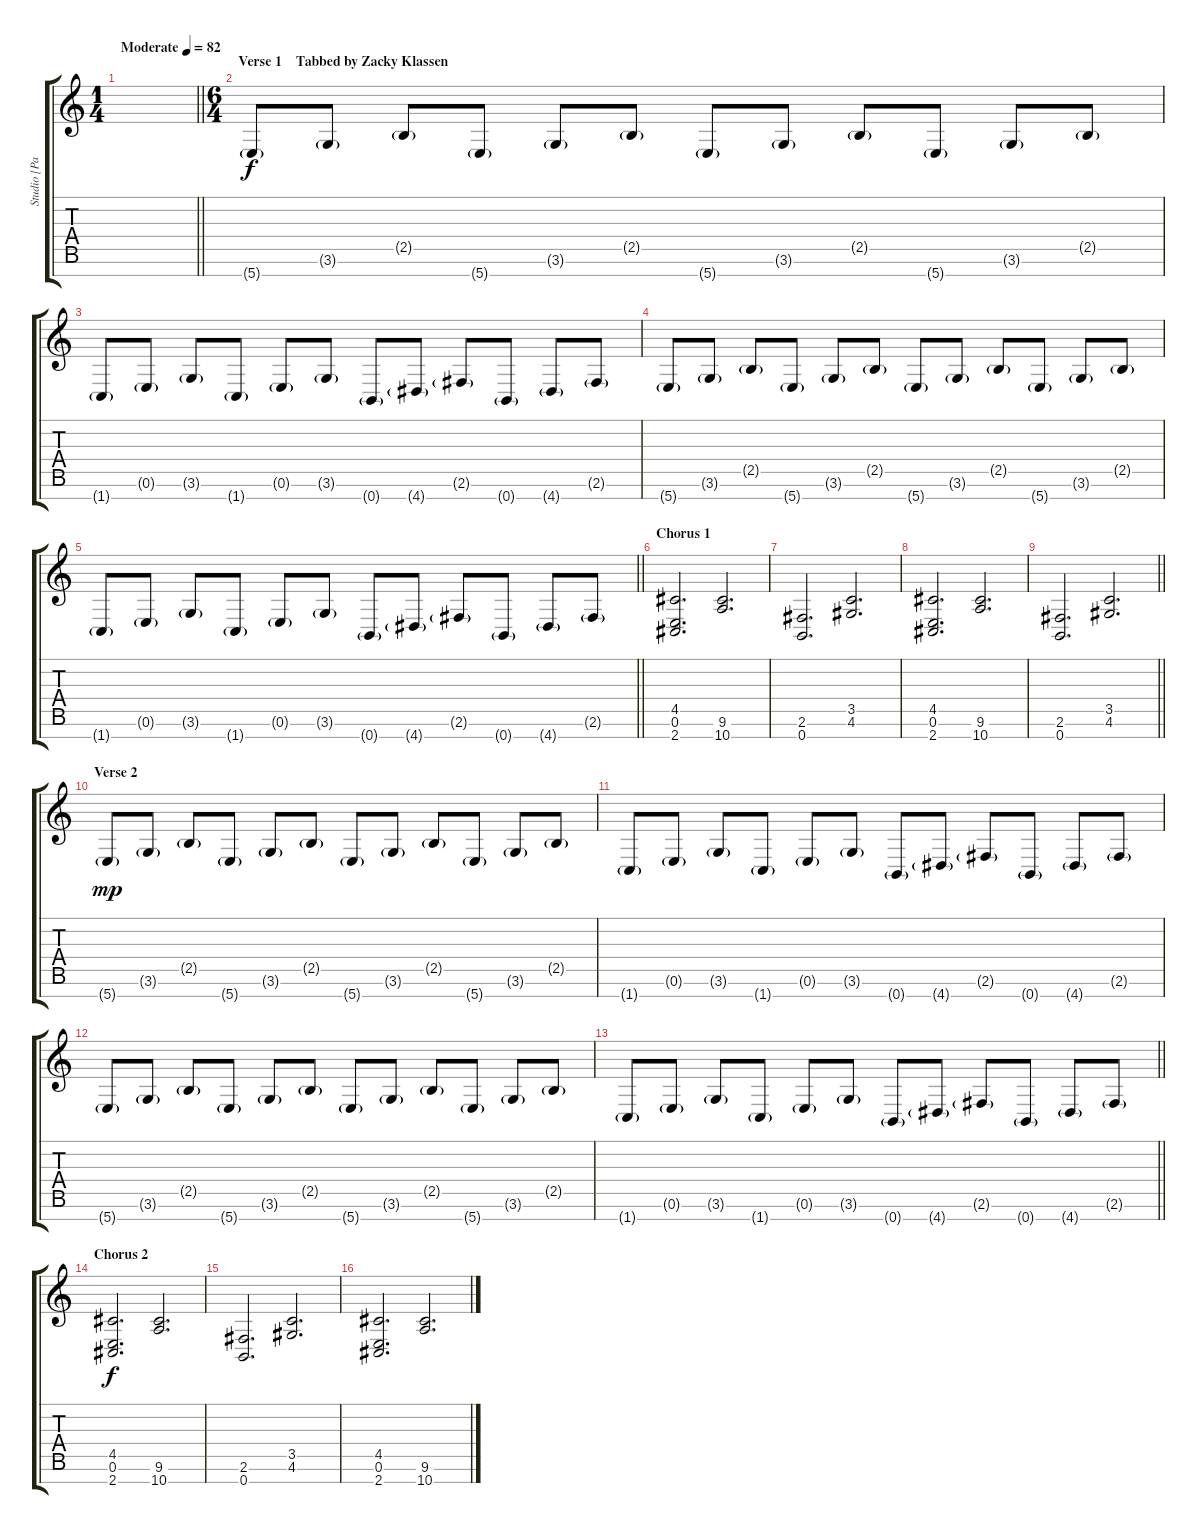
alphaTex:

\track ("Studio [Pad/FX]" "Studio [Pa") {instrument fx7echoes}
\staff {score tabs}
\tuning (E4 B3 G3 D3 A2 E2 B1) {hide}
\ts (1 4)
\tempo (82 "Moderate")
\clef g2
\barLineRight lightlight
\ks c
|
\ts (6 4)
\section ("" "Verse 1    Tabbed by Zacky Klassen")
5.7{g}.8{ot 8vb} 3.6{g}.8{ot 8vb} 2.5{g}.8{ot 8vb} 5.7{g}.8{ot 8vb} 3.6{g}.8{ot 8vb} 2.5{g}.8{ot 8vb} 5.7{g}.8{ot 8vb} 3.6{g}.8{ot 8vb} 2.5{g}.8{ot 8vb} 5.7{g}.8{ot 8vb} 3.6{g}.8{ot 8vb} 2.5{g}.8{ot 8vb} |
1.7{g}.8{ot 8vb} 0.6{g}.8{ot 8vb} 3.6{g}.8{ot 8vb} 1.7{g}.8{ot 8vb} 0.6{g}.8{ot 8vb} 3.6{g}.8{ot 8vb} 0.7{g}.8{ot 8vb} 4.7{g}.8{ot 8vb} 2.6{g}.8{ot 8vb} 0.7{g}.8{ot 8vb} 4.7{g}.8{ot 8vb} 2.6{g}.8{ot 8vb} |
5.7{g}.8{ot 8vb} 3.6{g}.8{ot 8vb} 2.5{g}.8{ot 8vb} 5.7{g}.8{ot 8vb} 3.6{g}.8{ot 8vb} 2.5{g}.8{ot 8vb} 5.7{g}.8{ot 8vb} 3.6{g}.8{ot 8vb} 2.5{g}.8{ot 8vb} 5.7{g}.8{ot 8vb} 3.6{g}.8{ot 8vb} 2.5{g}.8{ot 8vb} |
\barLineRight lightlight
1.7{g}.8{ot 8vb} 0.6{g}.8{ot 8vb} 3.6{g}.8{ot 8vb} 1.7{g}.8{ot 8vb} 0.6{g}.8{ot 8vb} 3.6{g}.8{ot 8vb} 0.7{g}.8{ot 8vb} 4.7{g}.8{ot 8vb} 2.6{g}.8{ot 8vb} 0.7{g}.8{ot 8vb} 4.7{g}.8{ot 8vb} 2.6{g}.8{ot 8vb} |
\section ("" "Chorus 1")
(4.5 0.6 2.7).2{d ot 8vb dy f} (9.6 10.7).2{d ot 8vb} |
(2.6 0.7).2{d ot 8vb} (3.5 4.6).2{d ot 8vb} |
(4.5 0.6 2.7).2{d ot 8vb} (9.6 10.7).2{d ot 8vb} |
\barLineRight lightlight
(2.6 0.7).2{d ot 8vb} (3.5 4.6).2{d ot 8vb} |
\section ("" "Verse 2")
5.7{g}.8{ot 8vb dy mp} 3.6{g}.8{ot 8vb} 2.5{g}.8{ot 8vb} 5.7{g}.8{ot 8vb} 3.6{g}.8{ot 8vb} 2.5{g}.8{ot 8vb} 5.7{g}.8{ot 8vb} 3.6{g}.8{ot 8vb} 2.5{g}.8{ot 8vb} 5.7{g}.8{ot 8vb} 3.6{g}.8{ot 8vb} 2.5{g}.8{ot 8vb} |
1.7{g}.8{ot 8vb} 0.6{g}.8{ot 8vb} 3.6{g}.8{ot 8vb} 1.7{g}.8{ot 8vb} 0.6{g}.8{ot 8vb} 3.6{g}.8{ot 8vb} 0.7{g}.8{ot 8vb} 4.7{g}.8{ot 8vb} 2.6{g}.8{ot 8vb} 0.7{g}.8{ot 8vb} 4.7{g}.8{ot 8vb} 2.6{g}.8{ot 8vb} |
5.7{g}.8{ot 8vb} 3.6{g}.8{ot 8vb} 2.5{g}.8{ot 8vb} 5.7{g}.8{ot 8vb} 3.6{g}.8{ot 8vb} 2.5{g}.8{ot 8vb} 5.7{g}.8{ot 8vb} 3.6{g}.8{ot 8vb} 2.5{g}.8{ot 8vb} 5.7{g}.8{ot 8vb} 3.6{g}.8{ot 8vb} 2.5{g}.8{ot 8vb} |
\barLineRight lightlight
1.7{g}.8{ot 8vb} 0.6{g}.8{ot 8vb} 3.6{g}.8{ot 8vb} 1.7{g}.8{ot 8vb} 0.6{g}.8{ot 8vb} 3.6{g}.8{ot 8vb} 0.7{g}.8{ot 8vb} 4.7{g}.8{ot 8vb} 2.6{g}.8{ot 8vb} 0.7{g}.8{ot 8vb} 4.7{g}.8{ot 8vb} 2.6{g}.8{ot 8vb} |
\section ("" "Chorus 2")
(4.5 0.6 2.7).2{d ot 8vb dy f} (9.6 10.7).2{d ot 8vb} |
(2.6 0.7).2{d ot 8vb} (3.5 4.6).2{d ot 8vb} |
(4.5 0.6 2.7).2{d ot 8vb} (9.6 10.7).2{d ot 8vb}
